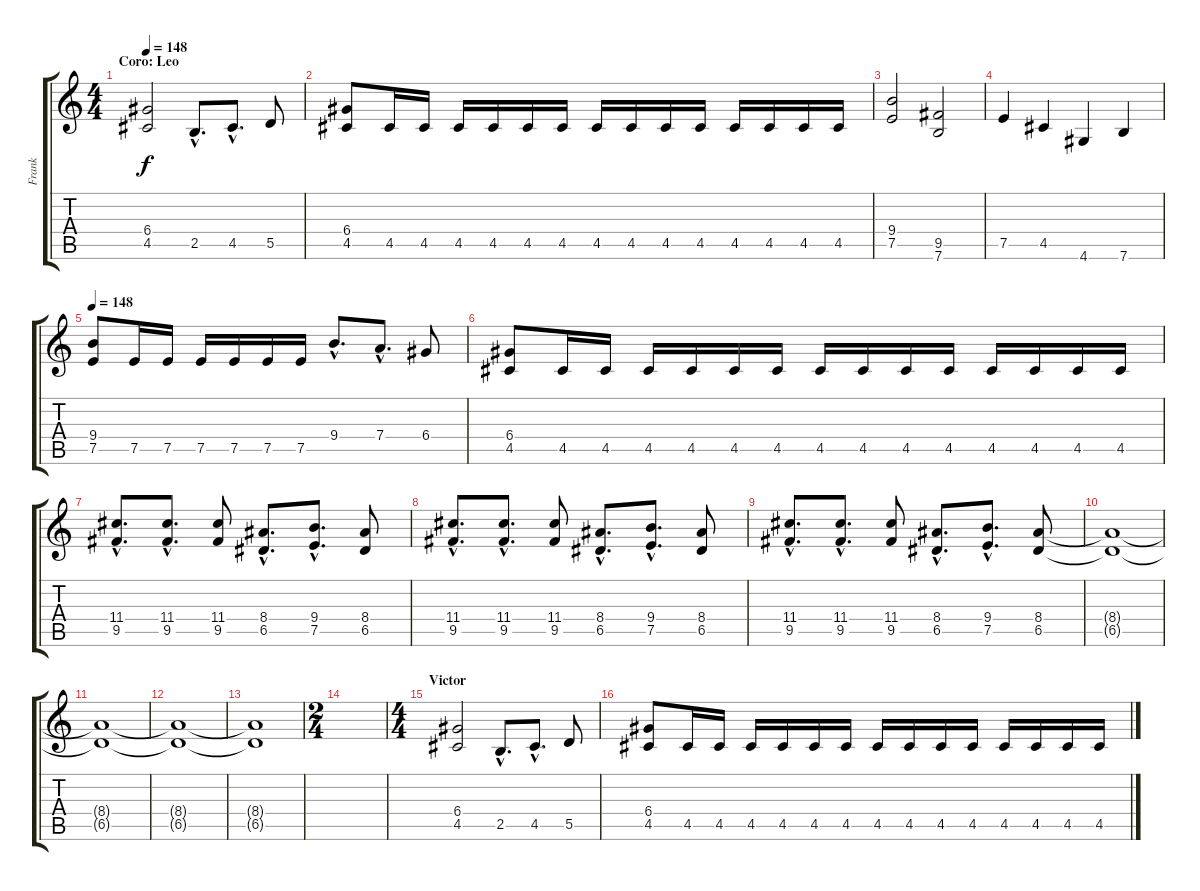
\track ("Frank" "Frank") {instrument distortionguitar}
\staff {score tabs}
\tuning (E4 B3 G3 D3 A2 E2) {hide}
\ts (4 4)
\section ("" "Coro: Leo")
\tempo 148
\clef g2
\ks c
(6.4 4.5).2{dy f} 2.5{hac}.8{d} 4.5{hac}.8{d} 5.5.8 |
(6.4 4.5).8 4.5.16 4.5.16 4.5.16 4.5.16 4.5.16 4.5.16 4.5.16 4.5.16 4.5.16 4.5.16 4.5.16 4.5.16 4.5.16 4.5.16 |
(9.4 7.5).2 (9.5 7.6).2 |
7.5.4 4.5.4 4.6.4 7.6.4 |
\tempo 148
(9.4 7.5).8 7.5.16 7.5.16 7.5.16 7.5.16 7.5.16 7.5.16 9.4{hac}.8{d} 7.4{hac}.8{d} 6.4.8 |
(6.4 4.5).8 4.5.16 4.5.16 4.5.16 4.5.16 4.5.16 4.5.16 4.5.16 4.5.16 4.5.16 4.5.16 4.5.16 4.5.16 4.5.16 4.5.16 |
(11.4{hac} 9.5{hac}).8{d} (11.4{hac} 9.5{hac}).8{d} (11.4 9.5).8 (8.4{hac} 6.5{hac}).8{d} (9.4{hac} 7.5{hac}).8{d} (8.4 6.5).8 |
(11.4{hac} 9.5{hac}).8{d} (11.4{hac} 9.5{hac}).8{d} (11.4 9.5).8 (8.4{hac} 6.5{hac}).8{d} (9.4{hac} 7.5{hac}).8{d} (8.4 6.5).8 |
(11.4{hac} 9.5{hac}).8{d} (11.4{hac} 9.5{hac}).8{d} (11.4 9.5).8 (8.4{hac} 6.5{hac}).8{d} (9.4{hac} 7.5{hac}).8{d} (8.4 6.5).8 |
(8.4{t} 6.5{t}).1 |
(8.4{t} 6.5{t}).1 |
(8.4{t} 6.5{t}).1 |
(8.4{t} 6.5{t}).1 |
\ts (2 4)
|
\ts (4 4)
\section ("" "Victor")
(6.4 4.5).2 2.5{hac}.8{d} 4.5{hac}.8{d} 5.5.8 |
(6.4 4.5).8 4.5.16 4.5.16 4.5.16 4.5.16 4.5.16 4.5.16 4.5.16 4.5.16 4.5.16 4.5.16 4.5.16 4.5.16 4.5.16 4.5.16
